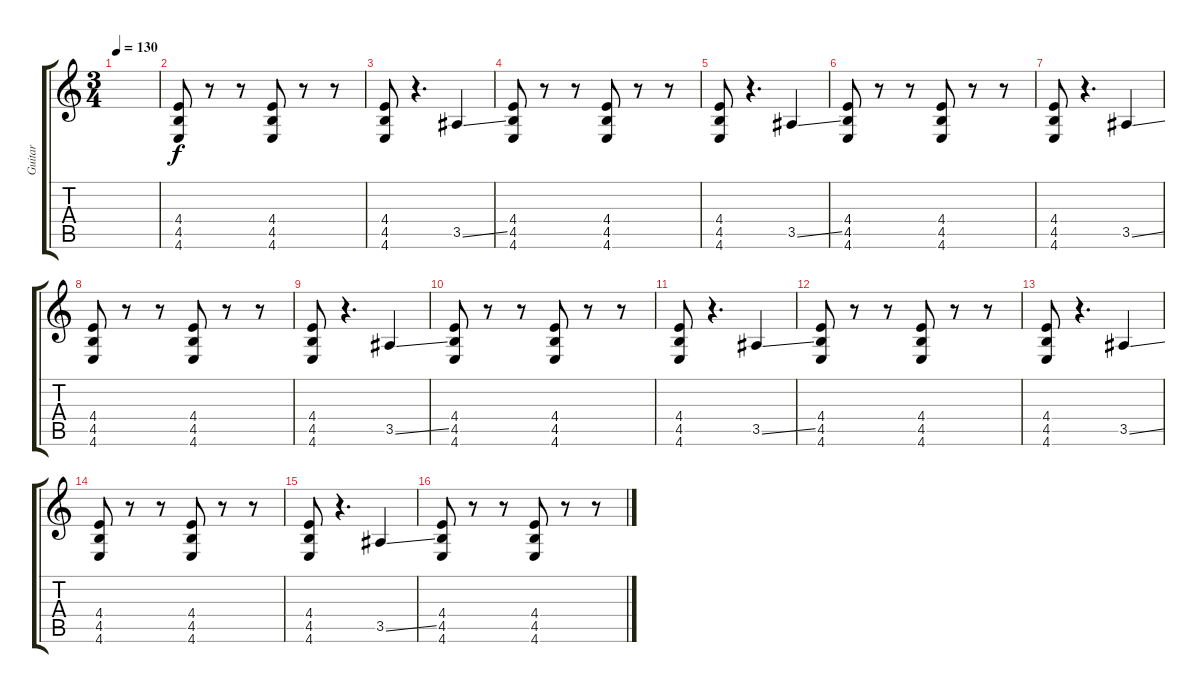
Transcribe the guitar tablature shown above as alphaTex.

\track ("Guitar" "Guitar") {instrument distortionguitar}
\staff {score tabs}
\tuning (D4 A3 F3 C3 G2 C2) {hide}
\ts (3 4)
\tempo 130
\clef g2
\ks c
|
(4.4 4.5 4.6).8 r.8 r.8 (4.4 4.5 4.6).8 r.8 r.8 |
(4.4 4.5 4.6).8 r.4{d} 3.5{ss}.4 |
(4.4 4.5 4.6).8 r.8 r.8 (4.4 4.5 4.6).8 r.8 r.8 |
(4.4 4.5 4.6).8 r.4{d} 3.5{ss}.4 |
(4.4 4.5 4.6).8 r.8 r.8 (4.4 4.5 4.6).8 r.8 r.8 |
(4.4 4.5 4.6).8 r.4{d} 3.5{ss}.4 |
(4.4 4.5 4.6).8 r.8 r.8 (4.4 4.5 4.6).8 r.8 r.8 |
(4.4 4.5 4.6).8 r.4{d} 3.5{ss}.4 |
(4.4 4.5 4.6).8 r.8 r.8 (4.4 4.5 4.6).8 r.8 r.8 |
(4.4 4.5 4.6).8 r.4{d} 3.5{ss}.4 |
(4.4 4.5 4.6).8 r.8 r.8 (4.4 4.5 4.6).8 r.8 r.8 |
(4.4 4.5 4.6).8 r.4{d} 3.5{ss}.4 |
(4.4 4.5 4.6).8 r.8 r.8 (4.4 4.5 4.6).8 r.8 r.8 |
(4.4 4.5 4.6).8 r.4{d} 3.5{ss}.4 |
(4.4 4.5 4.6).8 r.8 r.8 (4.4 4.5 4.6).8 r.8 r.8
